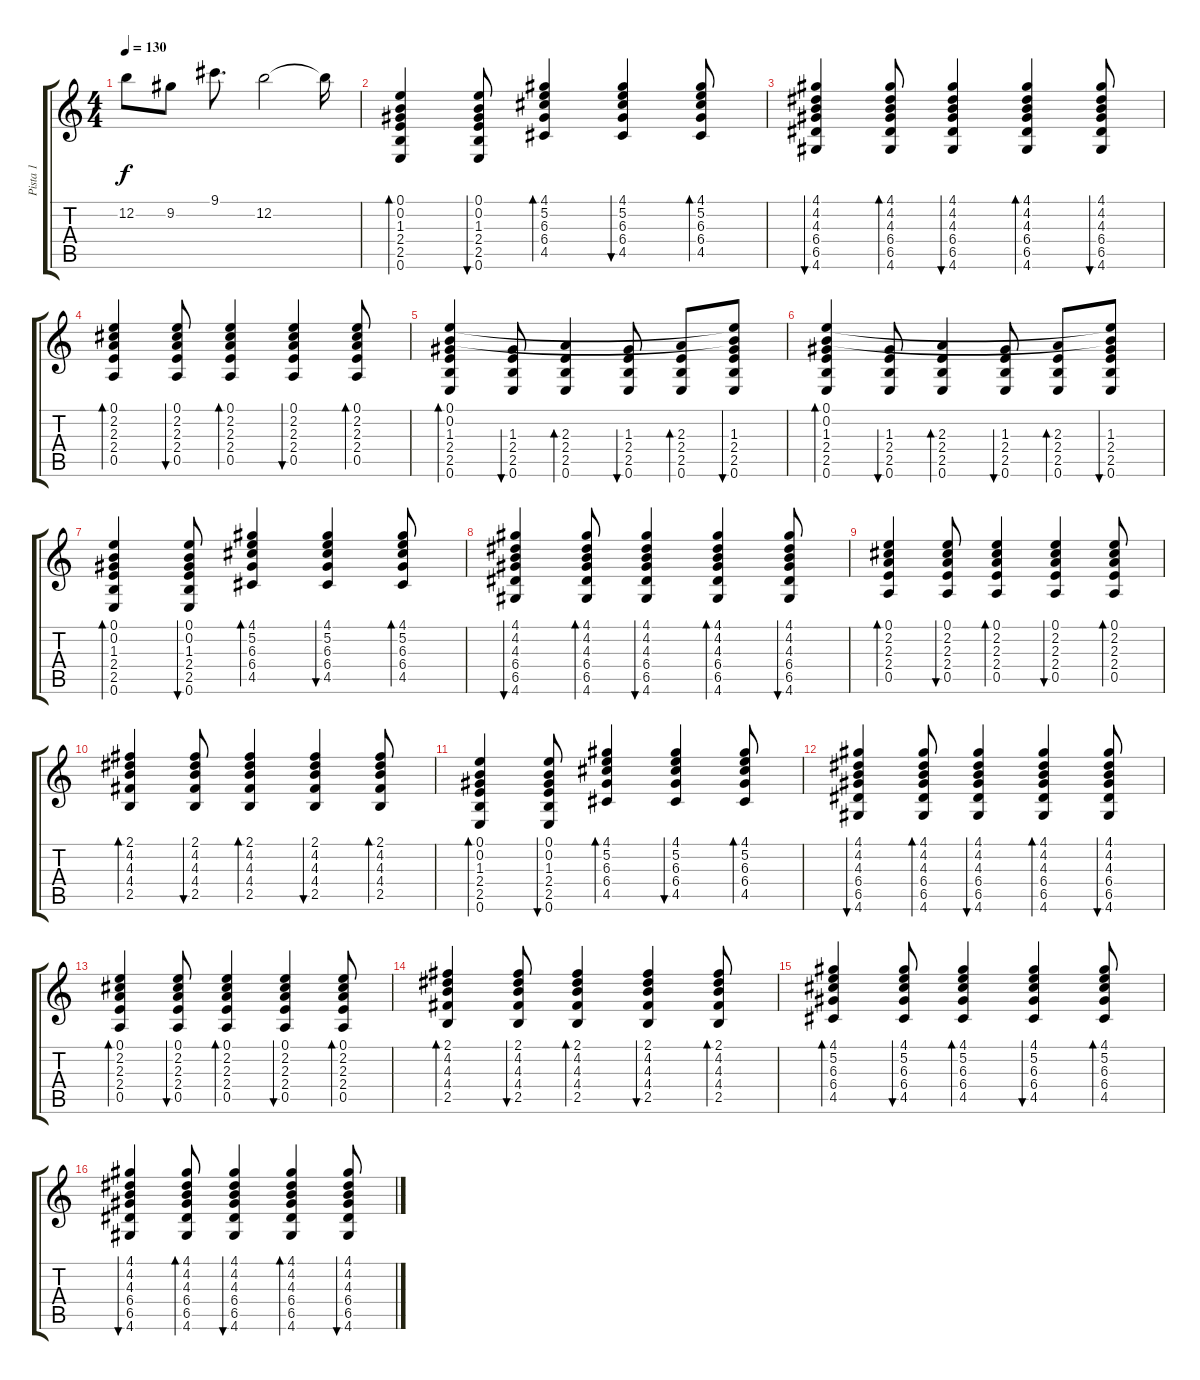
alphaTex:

\track ("Pista 1" "Pista 1") {instrument acousticguitarsteel}
\staff {score tabs}
\tuning (E4 B3 G3 D3 A2 E2) {hide}
\ts (4 4)
\tempo 130
\clef g2
\ks c
12.2{t}.8{dy f} 9.2.8 9.1.8{d} 12.2.2 12.2{t}.16 |
(0.1 0.2 1.3 2.4 2.5 0.6).4{bd 60} (0.1 0.2 1.3 2.4 2.5 0.6).8{bu 60} (4.1 5.2 6.3 6.4 4.5).4{bd 60} (4.1 5.2 6.3 6.4 4.5).4{bu 60} (4.1 5.2 6.3 6.4 4.5).8{bd 60} |
(4.1 4.2 4.3 6.4 6.5 4.6).4{bu 60} (4.1 4.2 4.3 6.4 6.5 4.6).8{bd 60} (4.1 4.2 4.3 6.4 6.5 4.6).4{bu 60} (4.1 4.2 4.3 6.4 6.5 4.6).4{bd 60} (4.1 4.2 4.3 6.4 6.5 4.6).8{bu 60} |
(0.1 2.2 2.3 2.4 0.5).4{bd 60} (0.1 2.2 2.3 2.4 0.5).8{bu 60} (0.1 2.2 2.3 2.4 0.5).4{bd 60} (0.1 2.2 2.3 2.4 0.5).4{bu 60} (0.1 2.2 2.3 2.4 0.5).8{bd 60} |
(0.1 0.2 1.3 2.4 2.5 0.6).4{bd 60} (1.3 2.4 2.5 0.6).8{bu 60} (2.3 2.4 2.5 0.6).4{bd 60} (1.3 2.4 2.5 0.6).8{bu 60} (2.3 2.4 2.5 0.6).8{bd 60} (0.1{t} 0.2{t} 1.3 2.4 2.5 0.6).8{bu 60} |
(0.1 0.2 1.3 2.4 2.5 0.6).4{bd 60} (1.3 2.4 2.5 0.6).8{bu 60} (2.3 2.4 2.5 0.6).4{bd 60} (1.3 2.4 2.5 0.6).8{bu 60} (2.3 2.4 2.5 0.6).8{bd 60} (0.1{t} 0.2{t} 1.3 2.4 2.5 0.6).8{bu 60} |
(0.1 0.2 1.3 2.4 2.5 0.6).4{bd 60} (0.1 0.2 1.3 2.4 2.5 0.6).8{bu 60} (4.1 5.2 6.3 6.4 4.5).4{bd 60} (4.1 5.2 6.3 6.4 4.5).4{bu 60} (4.1 5.2 6.3 6.4 4.5).8{bd 60} |
(4.1 4.2 4.3 6.4 6.5 4.6).4{bu 60} (4.1 4.2 4.3 6.4 6.5 4.6).8{bd 60} (4.1 4.2 4.3 6.4 6.5 4.6).4{bu 60} (4.1 4.2 4.3 6.4 6.5 4.6).4{bd 60} (4.1 4.2 4.3 6.4 6.5 4.6).8{bu 60} |
(0.1 2.2 2.3 2.4 0.5).4{bd 60} (0.1 2.2 2.3 2.4 0.5).8{bu 60} (0.1 2.2 2.3 2.4 0.5).4{bd 60} (0.1 2.2 2.3 2.4 0.5).4{bu 60} (0.1 2.2 2.3 2.4 0.5).8{bd 60} |
(2.1 4.2 4.3 4.4 2.5).4{bd 60} (2.1 4.2 4.3 4.4 2.5).8{bu 60} (2.1 4.2 4.3 4.4 2.5).4{bd 60} (2.1 4.2 4.3 4.4 2.5).4{bu 60} (2.1 4.2 4.3 4.4 2.5).8{bd 60} |
(0.1 0.2 1.3 2.4 2.5 0.6).4{bd 60} (0.1 0.2 1.3 2.4 2.5 0.6).8{bu 60} (4.1 5.2 6.3 6.4 4.5).4{bd 60} (4.1 5.2 6.3 6.4 4.5).4{bu 60} (4.1 5.2 6.3 6.4 4.5).8{bd 60} |
(4.1 4.2 4.3 6.4 6.5 4.6).4{bu 60} (4.1 4.2 4.3 6.4 6.5 4.6).8{bd 60} (4.1 4.2 4.3 6.4 6.5 4.6).4{bu 60} (4.1 4.2 4.3 6.4 6.5 4.6).4{bd 60} (4.1 4.2 4.3 6.4 6.5 4.6).8{bu 60} |
(0.1 2.2 2.3 2.4 0.5).4{bd 60} (0.1 2.2 2.3 2.4 0.5).8{bu 60} (0.1 2.2 2.3 2.4 0.5).4{bd 60} (0.1 2.2 2.3 2.4 0.5).4{bu 60} (0.1 2.2 2.3 2.4 0.5).8{bd 60} |
(2.1 4.2 4.3 4.4 2.5).4{bd 60} (2.1 4.2 4.3 4.4 2.5).8{bu 60} (2.1 4.2 4.3 4.4 2.5).4{bd 60} (2.1 4.2 4.3 4.4 2.5).4{bu 60} (2.1 4.2 4.3 4.4 2.5).8{bd 60} |
(4.1 5.2 6.3 6.4 4.5).4{bd 60} (4.1 5.2 6.3 6.4 4.5).8{bu 60} (4.1 5.2 6.3 6.4 4.5).4{bd 60} (4.1 5.2 6.3 6.4 4.5).4{bu 60} (4.1 5.2 6.3 6.4 4.5).8{bd 60} |
(4.1 4.2 4.3 6.4 6.5 4.6).4{bu 60} (4.1 4.2 4.3 6.4 6.5 4.6).8{bd 60} (4.1 4.2 4.3 6.4 6.5 4.6).4{bu 60} (4.1 4.2 4.3 6.4 6.5 4.6).4{bd 60} (4.1 4.2 4.3 6.4 6.5 4.6).8{bu 60}
